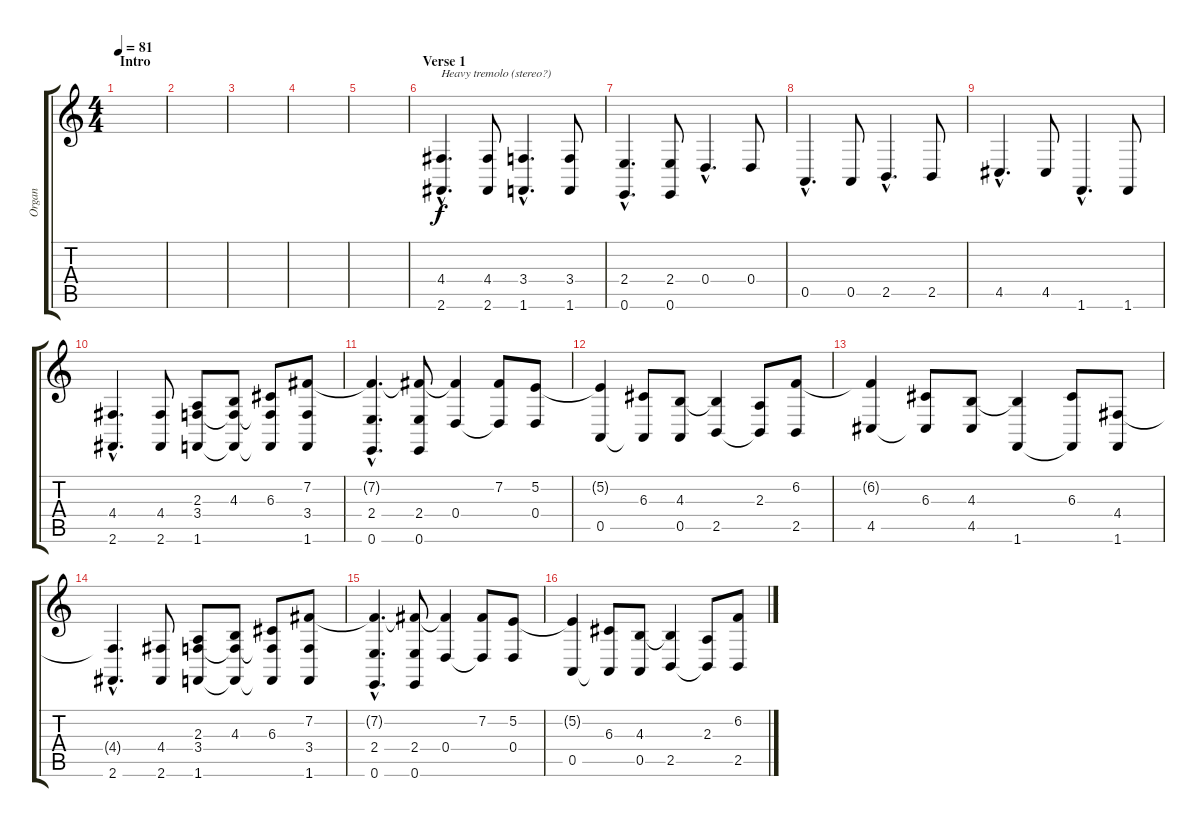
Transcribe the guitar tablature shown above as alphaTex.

\track ("Organ" "Organ") {instrument electricpiano1}
\staff {score tabs}
\tuning (E4 B3 G3 D3 A2 E2) {hide}
\ts (4 4)
\section ("" "Intro")
\tempo 81
\clef g2
\ks c
|
|
|
|
|
\section ("" "Verse 1")
(4.4{hac} 2.6{hac}).4{d txt "Heavy tremolo (stereo?)"} (4.4 2.6).8 (3.4{hac} 1.6{hac}).4{d} (3.4 1.6).8 |
(2.4{hac} 0.6{hac}).4{d} (2.4 0.6).8 0.4{hac}.4{d} 0.4.8 |
0.5{hac}.4{d} 0.5.8 2.5{hac}.4{d} 2.5.8 |
4.5{hac}.4{d} 4.5.8 1.6{hac}.4{d} 1.6.8 |
(4.4{hac} 2.6{hac}).4{d} (4.4 2.6).8 (2.3 3.4 1.6).8 (4.3 3.4{t} 1.6{t}).8 (6.3 3.4{t} 1.6{t}).8 (7.2 3.4 1.6).8 |
(7.2{hac t} 2.4{hac} 0.6{hac}).4{d} (7.2{t} 2.4 0.6).8 (7.2{t} 0.4).4 (7.2 0.4{t}).8 (5.2 0.4).8 |
(5.2{t} 0.5).4 (6.3 0.5{t}).8 (4.3 0.5).8 (4.3{t} 2.5).4 (2.3 2.5{t}).8 (6.2 2.5).8 |
(6.2{t} 4.5).4 (6.3 4.5{t}).8 (4.3 4.5).8 (4.3{t} 1.6).4 (6.3 1.6{t}).8 (4.4 1.6).8 |
(4.4{hac t} 2.6{hac}).4{d} (4.4 2.6).8 (2.3 3.4 1.6).8 (4.3 3.4{t} 1.6{t}).8 (6.3 3.4{t} 1.6{t}).8 (7.2 3.4 1.6).8 |
(7.2{hac t} 2.4{hac} 0.6{hac}).4{d} (7.2{t} 2.4 0.6).8 (7.2{t} 0.4).4 (7.2 0.4{t}).8 (5.2 0.4).8 |
(5.2{t} 0.5).4 (6.3 0.5{t}).8 (4.3 0.5).8 (4.3{t} 2.5).4 (2.3 2.5{t}).8 (6.2 2.5).8
